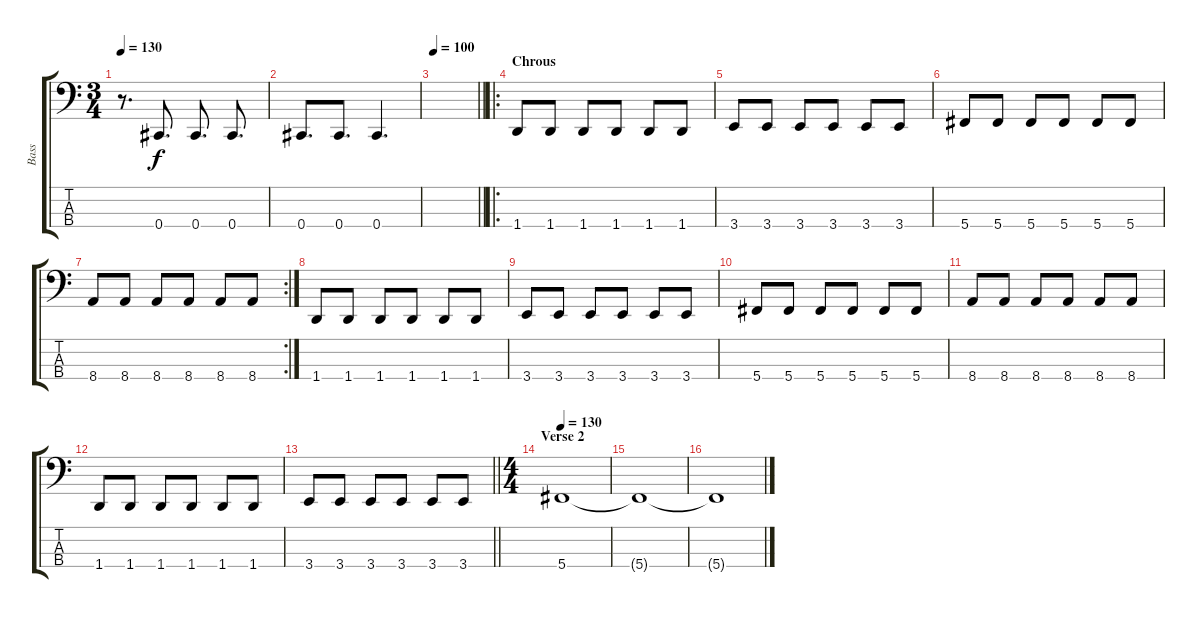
\track ("Bass" "Bass") {instrument electricbasspick}
\staff {score tabs}
\tuning (Gb2 Db2 Ab1 Db1) {hide}
\ts (3 4)
\tempo 130
\clef f4
\ks c
r.8{d dy f} 0.4.8{d} 0.4.8{d} 0.4.8{d} |
0.4.8{d} 0.4.8{d} 0.4.4{d} |
\tempo 100
\barLineRight lightlight
|
\ro
\section ("" "Chrous")
1.4.8 1.4.8 1.4.8 1.4.8 1.4.8 1.4.8 |
3.4.8 3.4.8 3.4.8 3.4.8 3.4.8 3.4.8 |
5.4.8 5.4.8 5.4.8 5.4.8 5.4.8 5.4.8 |
\rc 2
8.4.8 8.4.8 8.4.8 8.4.8 8.4.8 8.4.8 |
1.4.8 1.4.8 1.4.8 1.4.8 1.4.8 1.4.8 |
3.4.8 3.4.8 3.4.8 3.4.8 3.4.8 3.4.8 |
5.4.8 5.4.8 5.4.8 5.4.8 5.4.8 5.4.8 |
8.4.8 8.4.8 8.4.8 8.4.8 8.4.8 8.4.8 |
1.4.8 1.4.8 1.4.8 1.4.8 1.4.8 1.4.8 |
\barLineRight lightlight
3.4.8 3.4.8 3.4.8 3.4.8 3.4.8 3.4.8 |
\ts (4 4)
\section ("" "Verse 2")
\tempo 130
5.4.1 |
5.4{t}.1 |
5.4{t}.1
